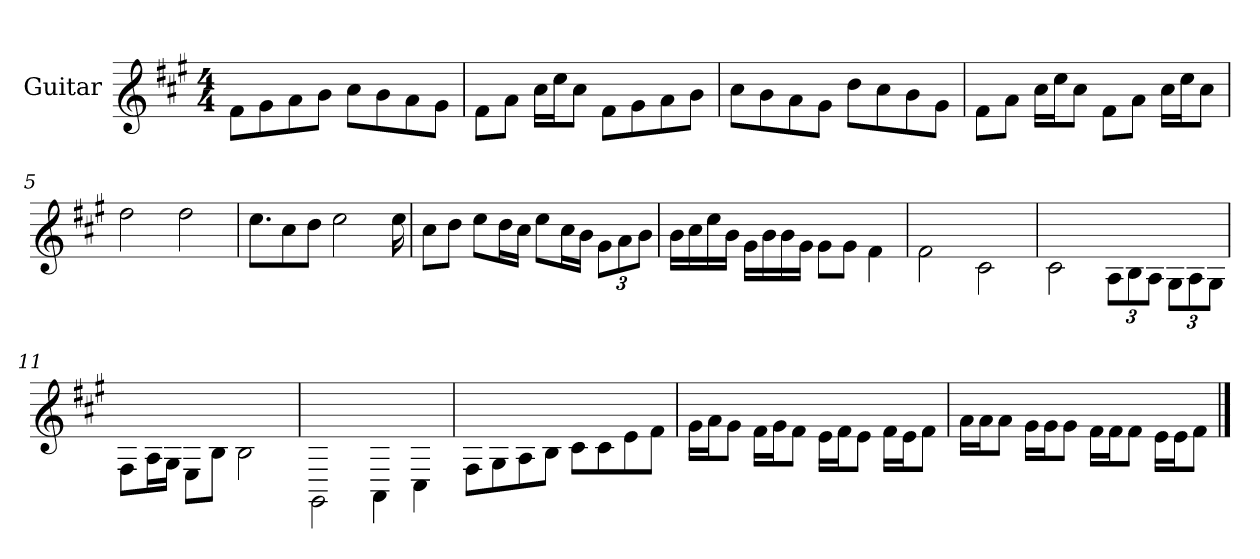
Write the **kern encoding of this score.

**kern
*part1
*staff1
*I"Guitar
*I'Guit.
*stria6
*
*k[f#c#g#]
*M4/4
*MM175
=1
8f#\L
8g#\
8a\
8b\J
8cc#\L
8b\
8a\
8g#\J
=2
8f#\L
8a\J
16cc#\LL
16ee\J
8cc#\J
8f#\L
8g#\
8a\
8b\J
=3
8cc#\L
8b\
8a\
8g#\J
8dd\L
8cc#\
8b\
8g#\J
=4
8f#\L
8a\J
16cc#\LL
16ee\J
8cc#\J
8f#\L
8a\J
16cc#\LL
16ee\J
8cc#\J
=5
2ff#\
2ff#\
=6
8.ee\L
8cc#\
8dd\J
2ee\
16ee\
=7
8cc#\L
8dd\J
8ee\L
16dd\L
16cc#\JJ
8ee\L
16cc#\L
16b\JJ
*Xbrackettup
12g#\L
12a\
12b\J
=8
16b\LL
16cc#\
16ee\
16b\JJ
16g#\LL
16b\
16b\
16g#\JJ
8g#\L
8g#\J
4f#\
=9
2f#\
2c#\
=10
2c#\
12A\L
12B\
12A\J
12G#\L
12A\
12G#\J
=11
8F#\L
16A\L
16G#\JJ
8E\L
8B\J
2B\
=12
2GG#\
4AA\
4C#\
=13
8F#\L
8G#\
8A\
8B\J
8c#\L
8c#\
8e\
8f#\J
=14
16g#\LL
16a\J
8g#\J
16f#\LL
16g#\J
8f#\J
16e\LL
16f#\J
8e\J
16f#\LL
16e\J
8f#\J
=15
16a\LL
16a\J
8a\J
16g#\LL
16g#\J
8g#\J
16f#\LL
16f#\J
8f#\J
16e\LL
16e\J
8f#\J
==
*-
